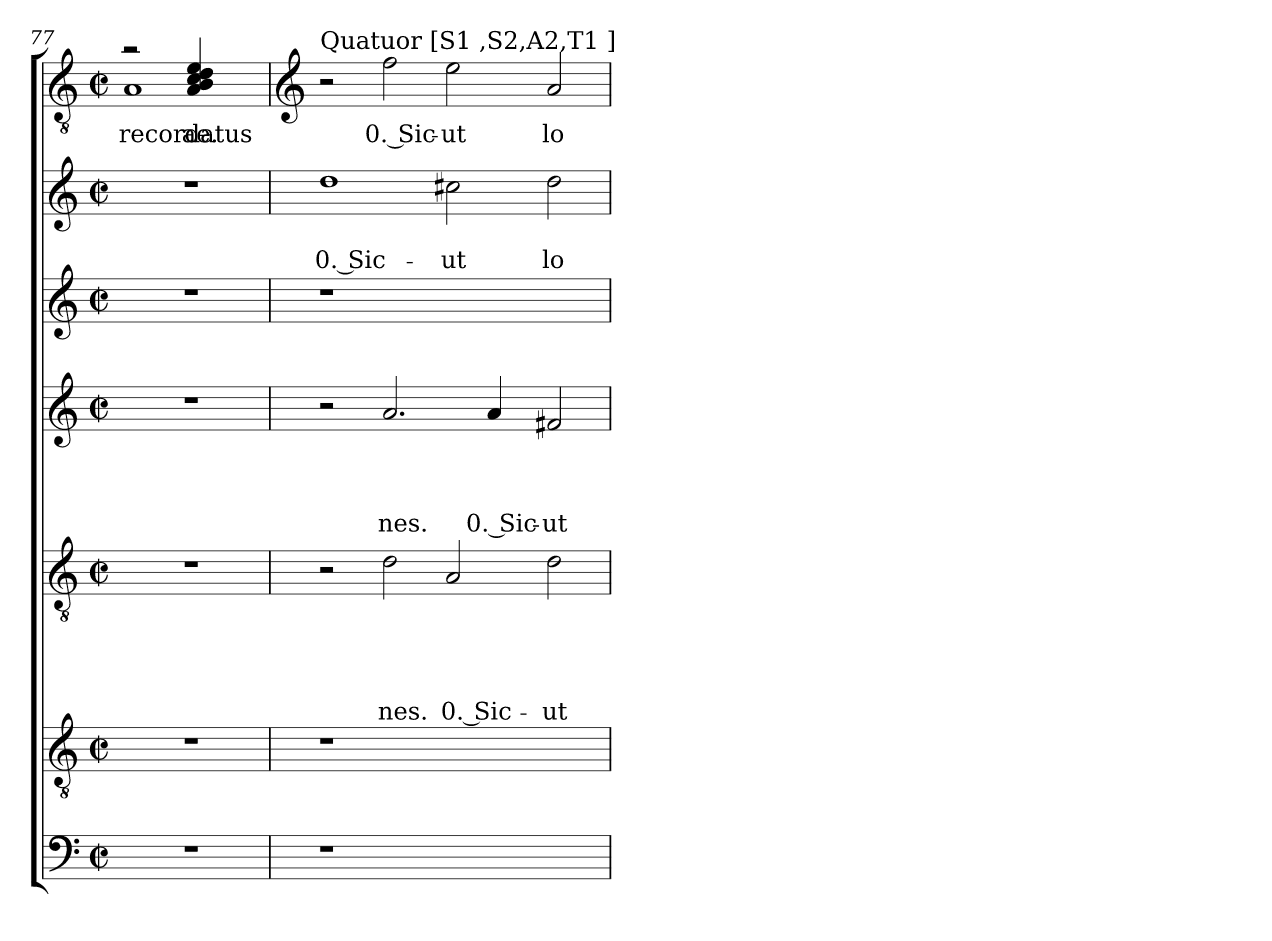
**kern	**kern	**kern	**text	**text	**text	**text	**text	**kern	**text	**text	**text	**text	**kern	**kern	**text	**text	**kern	**text
*part7	*part6	*part5	*part5	*part5	*part5	*part5	*part5	*part4	*part4	*part4	*part4	*part4	*part3	*part2	*part2	*part2	*part1	*part1
*staff7	*staff6	*staff5	*staff5	*staff5	*staff5	*staff5	*staff5	*staff4	*staff4	*staff4	*staff4	*staff4	*staff3	*staff2	*staff2	*staff2	*staff1	*staff1
*clefF4	*clefGv2	*clefGv2	*	*	*	*	*	*clefG2	*	*	*	*	*clefG2	*clefG2	*	*	*clefGv2	*
*k[]	*k[]	*k[]	*	*	*	*	*	*k[]	*	*	*	*	*k[]	*k[]	*	*	*k[]	*
*C:	*C:	*C:	*	*	*	*	*	*C:	*	*	*	*	*C:	*C:	*	*	*C:	*
*M2/2	*M2/2	*M2/2	*	*	*	*	*	*M2/2	*	*	*	*	*M2/2	*M2/2	*	*	*M2/2	*
*met(c|)	*met(c|)	*met(c|)	*	*	*	*	*	*met(c|)	*	*	*	*	*met(c|)	*met(c|)	*	*	*met(c|)	*
=77	=77	=77	=77	=77	=77	=77	=77	=77	=77	=77	=77	=77	=77	=77	=77	=77	=77	=77
*	*	*	*	*	*	*	*	*	*	*	*	*	*	*	*	*	*^	*
!	!	!	!	!	!	!	!	!	!	!	!	!	!	!	!	!	!	!	!LO:LY:b
1r	1r	1r	.	.	.	.	.	1r	.	.	.	.	1r	1r	.	.	2ra	1A	recordatus
!	!	!	!	!	!	!	!	!	!	!	!	!	!	!	!	!	!LO:N:n=1:head=solid	!	!
!	!	!	!	!	!	!	!	!	!	!	!	!	!	!	!	!	!LO:N:n=2:head=solid	!	!
!	!	!	!	!	!	!	!	!	!	!	!	!	!	!	!	!	!LO:N:n=3:head=solid	!	!
!	!	!	!	!	!	!	!	!	!	!	!	!	!	!	!	!	!LO:N:n=4:head=solid	!	!
!	!	!	!	!	!	!	!	!	!	!	!	!	!	!	!	!	!LO:N:n=5:head=solid	!	!LO:LY:b:rj
.	.	.	.	.	.	.	.	.	.	.	.	.	.	.	.	.	4A/ 4B/ 4c/ 4d/ 4e/	.	-ae.
.	.	.	.	.	.	.	.	.	.	.	.	.	.	.	.	.	4ryy	.	.
*	*	*	*	*	*	*	*	*	*	*	*	*	*	*	*	*	*v	*v	*
!!LO:LB:g=z
=78	=78	=78	=78	=78	=78	=78	=78	=78	=78	=78	=78	=78	=78	=78	=78	=78	=78	=78
*	*	*	*	*	*	*	*	*	*	*	*	*	*	*	*	*	*clefG2	*
!	!	!	!	!	!	!	!	!	!	!	!	!	!	!	!	!	!LO:TX:a:t=Quatuor [S1 ,S2,A2,T1 ]	!
!	!	!	!	!	!	!	!	!	!	!	!	!	!	!	!	!LO:LY:b:rj	!	!
1r	1r	2r	.	.	.	.	.	2r	.	.	.	.	1r	1dd>	.	0. Sic-	2r	.
!	!	!	!	!	!	!	!LO:LY:b:rj	!	!	!	!	!LO:LY:b:rj	!	!	!	!	!	!LO:LY:b:rj
.	.	2d\	.	.	.	.	-nes.	2.a/	.	.	.	-nes.	.	.	.	.	2ff\	0. Sic-
!	!	!	!	!	!	!	!LO:LY:b	!	!	!	!	!	!	!	!	!LO:LY:b	!	!LO:LY:b
1ryy	1ryy	2A/	.	.	.	.	0. Sic-	.	.	.	.	.	1ryy	2cc#X\	.	-ut	2ee\	-ut
!	!	!	!	!	!	!	!	!	!	!	!	!LO:LY:b	!	!	!	!	!	!
.	.	.	.	.	.	.	.	4a/	.	.	.	0. Sic-	.	.	.	.	.	.
!	!	!	!	!	!	!	!LO:LY:b	!	!	!	!	!LO:LY:b	!	!	!	!LO:LY:b	!	!LO:LY:b
.	.	2d\	.	.	.	.	-ut	2f#X/	.	.	.	-ut	.	2dd\	.	lo-	2a/	lo-
=	=	=	=	=	=	=	=	=	=	=	=	=	=	=	=	=	=	=
*-	*-	*-	*-	*-	*-	*-	*-	*-	*-	*-	*-	*-	*-	*-	*-	*-	*-	*-
